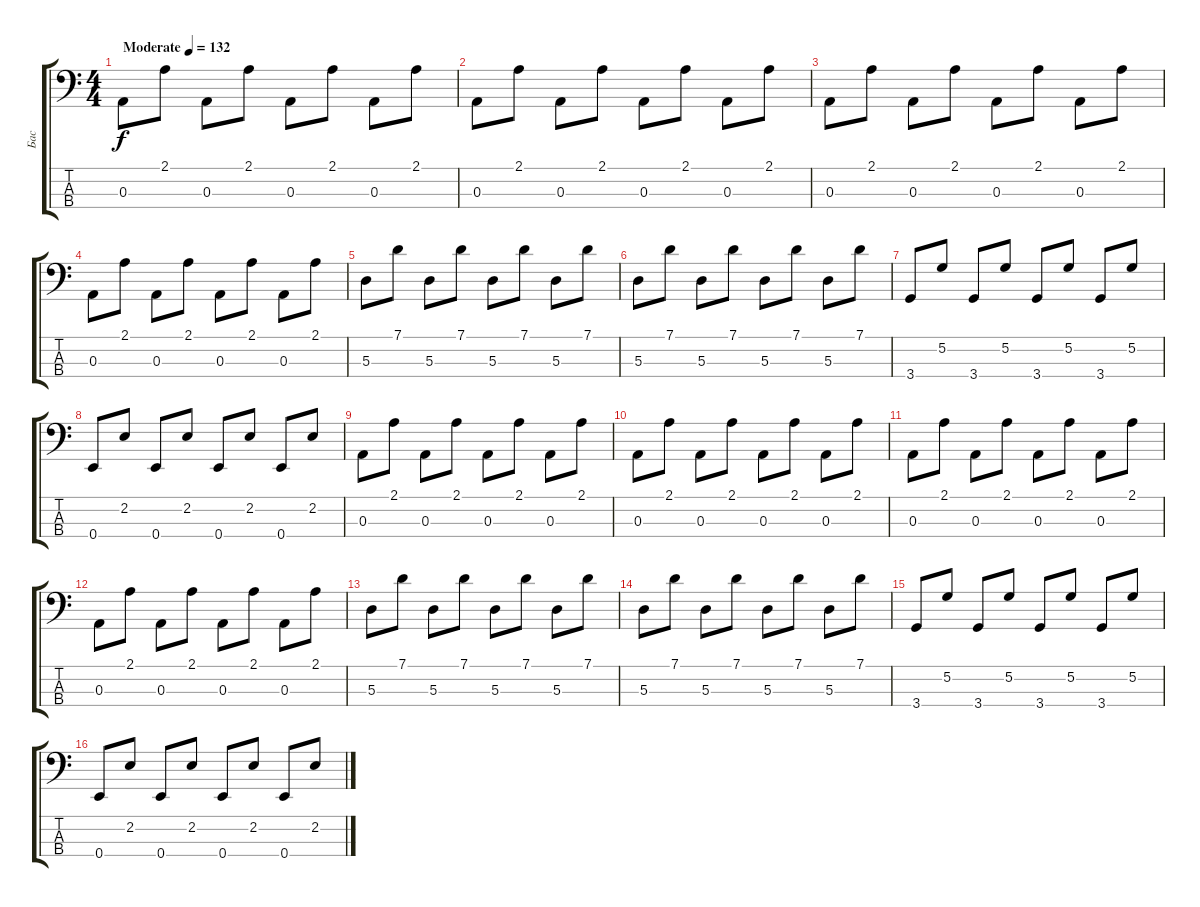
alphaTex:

\track ("Бас" "Бас") {instrument fretlessbass}
\staff {score tabs}
\tuning (G2 D2 A1 E1) {hide}
\ts (4 4)
\tempo (132 "Moderate")
\clef f4
\ks c
0.3.8{dy f instrument fretlessbass} 2.1.8 0.3.8 2.1.8 0.3.8 2.1.8 0.3.8 2.1.8 |
0.3.8 2.1.8 0.3.8 2.1.8 0.3.8 2.1.8 0.3.8 2.1.8 |
0.3.8 2.1.8 0.3.8 2.1.8 0.3.8 2.1.8 0.3.8 2.1.8 |
0.3.8 2.1.8 0.3.8 2.1.8 0.3.8 2.1.8 0.3.8 2.1.8 |
5.3.8 7.1.8 5.3.8 7.1.8 5.3.8 7.1.8 5.3.8 7.1.8 |
5.3.8 7.1.8 5.3.8 7.1.8 5.3.8 7.1.8 5.3.8 7.1.8 |
3.4.8 5.2.8 3.4.8 5.2.8 3.4.8 5.2.8 3.4.8 5.2.8 |
0.4.8 2.2.8 0.4.8 2.2.8 0.4.8 2.2.8 0.4.8 2.2.8 |
0.3.8 2.1.8 0.3.8 2.1.8 0.3.8 2.1.8 0.3.8 2.1.8 |
0.3.8 2.1.8 0.3.8 2.1.8 0.3.8 2.1.8 0.3.8 2.1.8 |
0.3.8 2.1.8 0.3.8 2.1.8 0.3.8 2.1.8 0.3.8 2.1.8 |
0.3.8 2.1.8 0.3.8 2.1.8 0.3.8 2.1.8 0.3.8 2.1.8 |
5.3.8 7.1.8 5.3.8 7.1.8 5.3.8 7.1.8 5.3.8 7.1.8 |
5.3.8 7.1.8 5.3.8 7.1.8 5.3.8 7.1.8 5.3.8 7.1.8 |
3.4.8 5.2.8 3.4.8 5.2.8 3.4.8 5.2.8 3.4.8 5.2.8 |
0.4.8 2.2.8 0.4.8 2.2.8 0.4.8 2.2.8 0.4.8 2.2.8
